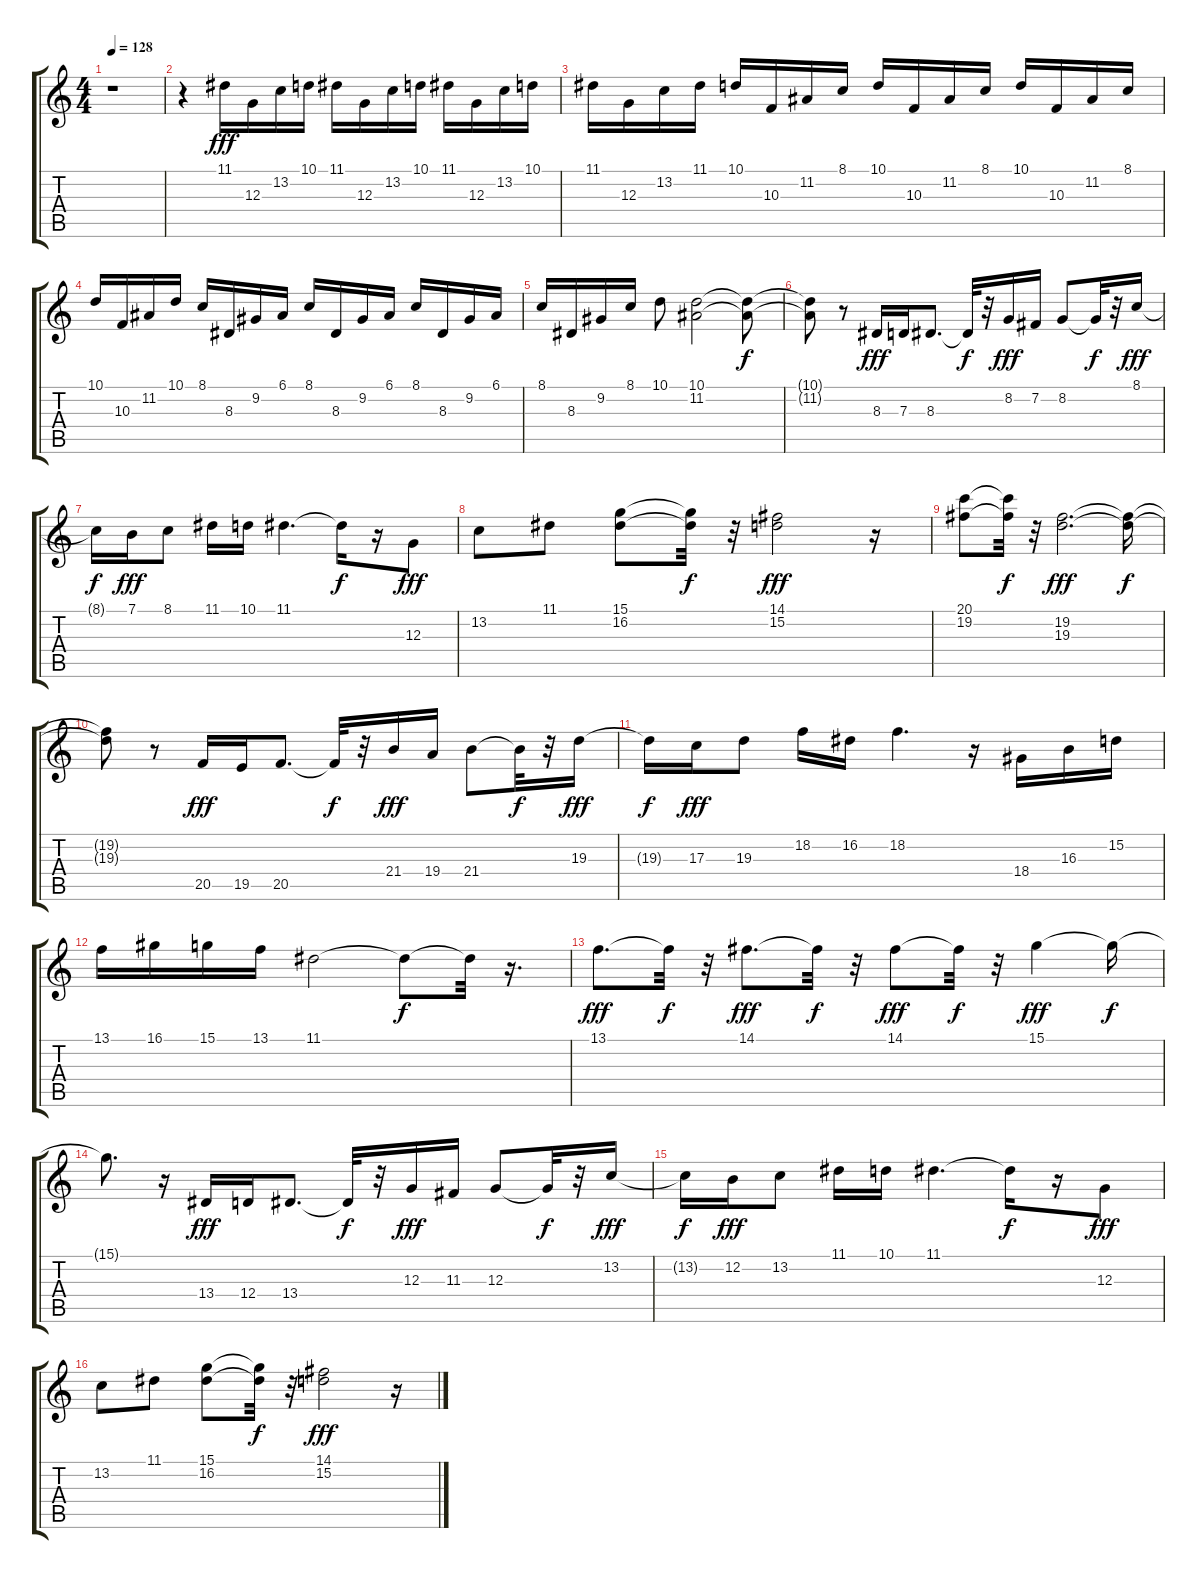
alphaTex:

\track "" {instrument lead8bassandlead}
\staff {score tabs}
\tuning (E4 B3 G3 D3 A2 E2) {hide}
\ts (4 4)
\tempo 128
\clef g2
\ks c
r.1{dy fff instrument lead8bassandlead} |
r.4 11.1.16{volume 4} 12.3.16 13.2.16 10.1.16 11.1.16 12.3.16 13.2.16 10.1.16 11.1.16 12.3.16 13.2.16 10.1.16 |
11.1.16 12.3.16 13.2.16 11.1.16 10.1.16 10.3.16 11.2.16 8.1.16 10.1.16 10.3.16 11.2.16 8.1.16 10.1.16 10.3.16 11.2.16 8.1.16 |
10.1.16 10.3.16 11.2.16 10.1.16 8.1.16 8.3.16 9.2.16 6.1.16 8.1.16 8.3.16 9.2.16 6.1.16 8.1.16 8.3.16 9.2.16 6.1.16 |
8.1.16 8.3.16 9.2.16 8.1.16 10.1.8 (10.1 11.2).2 (10.1{t} 11.2{t}).8{dy f} |
(10.1{t} 11.2{t}).8 r.8 8.3.16{dy fff volume 6} 7.3.16 8.3.8{d} 8.3{t}.32{dy f} r.32 8.2.16{dy fff} 7.2.16 8.2.8 8.2{t}.32{dy f} r.32 8.1.16{dy fff} |
8.1{t}.16{dy f} 7.1.16{dy fff} 8.1.8 11.1.16 10.1.16 11.1.4{d} 11.1{t}.16{dy f} r.16 12.3.8{dy fff} |
13.2.8 11.1.8 (15.1 16.2).8 (15.1{t} 16.2{t}).32{dy f} r.32 (14.1 15.2).2{dy fff} r.16 |
(20.1 19.2).8 (20.1{t} 19.2{t}).32{dy f} r.32 (19.2 19.3).2{d dy fff} (19.2{t} 19.3{t}).16{dy f} |
(19.2{t} 19.3{t}).8 r.8 20.5.16{dy fff} 19.5.16 20.5.8{d} 20.5{t}.32{dy f} r.32 21.4.16{dy fff} 19.4.16 21.4.8 21.4{t}.32{dy f} r.32 19.3.16{dy fff} |
19.3{t}.16{dy f} 17.3.16{dy fff} 19.3.8 18.2.16 16.2.16 18.2.4{d} r.16 18.4.16 16.3.16 15.2.16 |
13.1.16 16.1.16 15.1.16 13.1.16 11.1.2 11.1{t}.8{dy f} 11.1{t}.32 r.16{d} |
13.1.8{d dy fff} 13.1{t}.32{dy f} r.32 14.1.8{d dy fff} 14.1{t}.32{dy f} r.32 14.1.8{dy fff} 14.1{t}.32{dy f} r.32 15.1.4{dy fff} 15.1{t}.16{dy f} |
15.1{t}.8{d} r.16 13.4.16{dy fff} 12.4.16 13.4.8{d} 13.4{t}.32{dy f} r.32 12.3.16{dy fff} 11.3.16 12.3.8 12.3{t}.32{dy f} r.32 13.2.16{dy fff} |
13.2{t}.16{dy f} 12.2.16{dy fff} 13.2.8 11.1.16 10.1.16 11.1.4{d} 11.1{t}.16{dy f} r.16 12.3.8{dy fff} |
13.2.8 11.1.8 (15.1 16.2).8 (15.1{t} 16.2{t}).32{dy f} r.32 (14.1 15.2).2{dy fff} r.16
